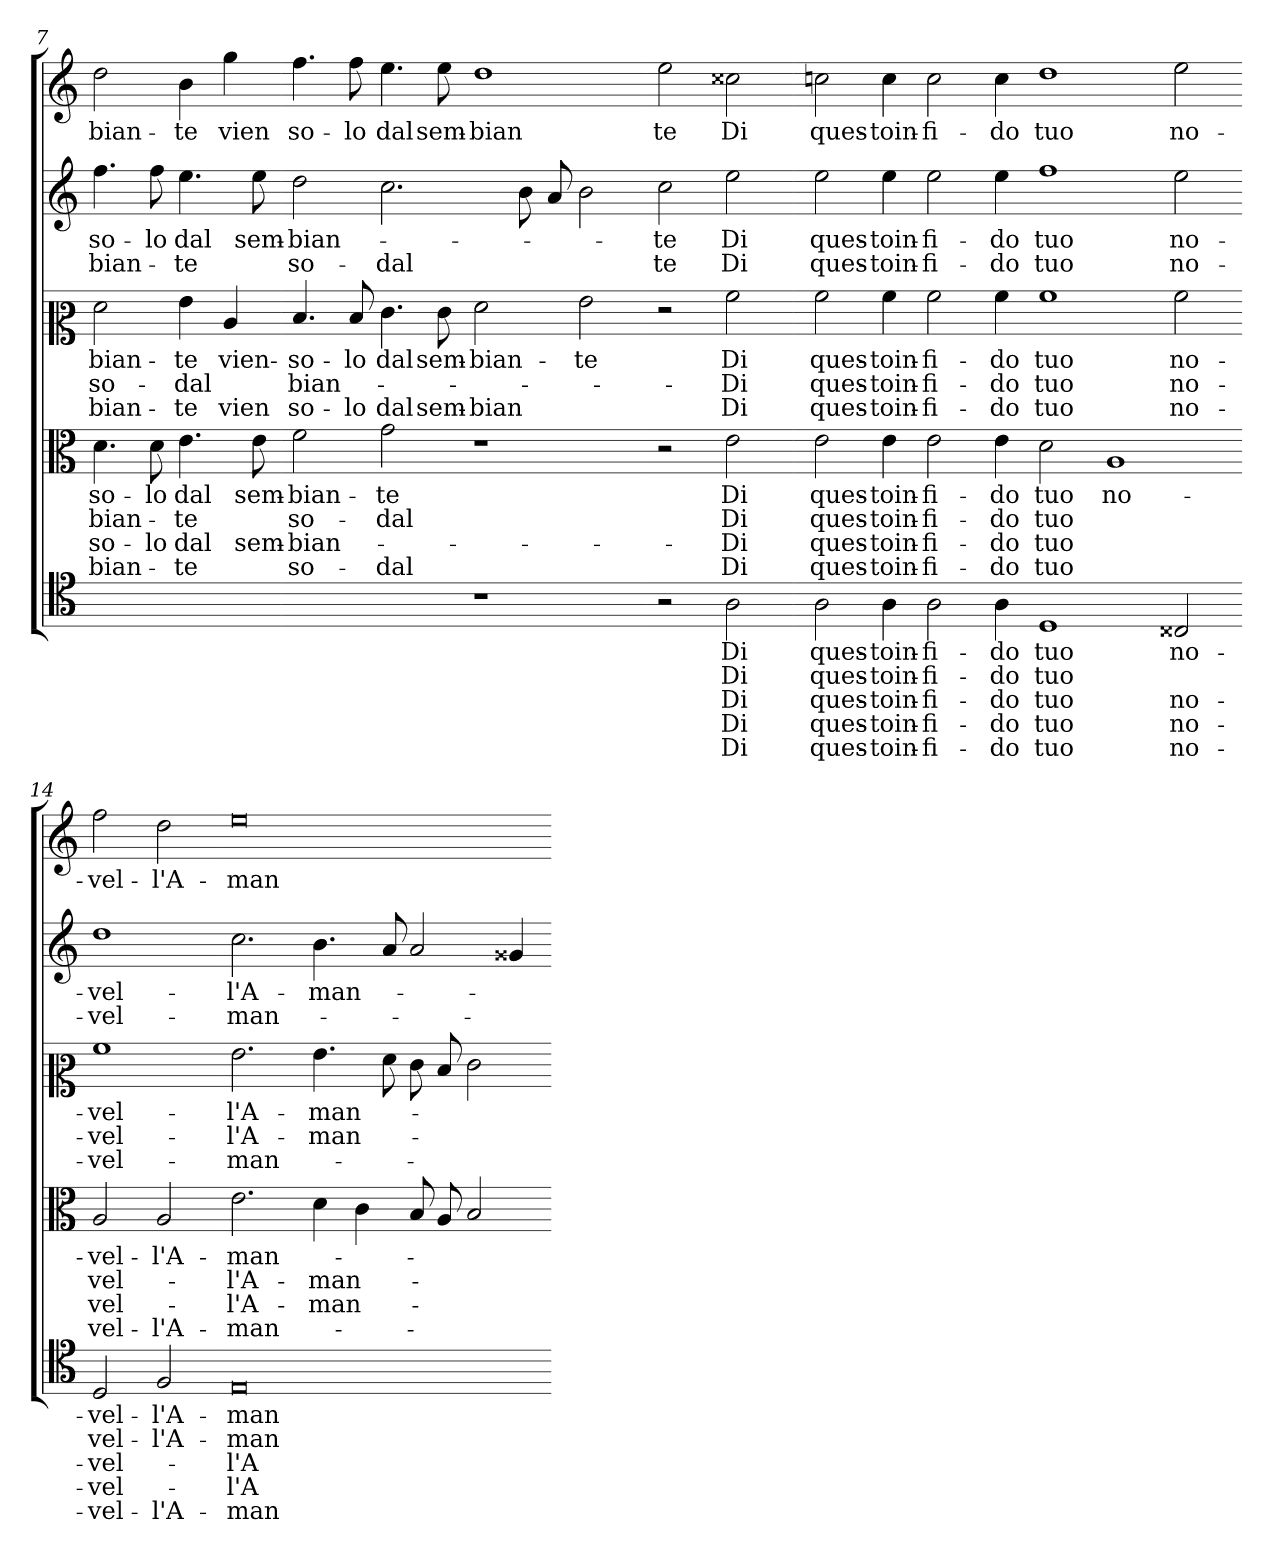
**kern	**text	**text	**text	**text	**text	**kern	**text	**text	**text	**text	**kern	**text	**text	**text	**kern	**text	**text	**kern	**text
*part5	*part5	*part5	*part5	*part5	*part5	*part4	*part4	*part4	*part4	*part4	*part3	*part3	*part3	*part3	*part2	*part2	*part2	*part1	*part1
*staff5	*staff5	*staff5	*staff5	*staff5	*staff5	*staff4	*staff4	*staff4	*staff4	*staff4	*staff3	*staff3	*staff3	*staff3	*staff2	*staff2	*staff2	*staff1	*staff1
*clefC4	*	*	*	*	*	*clefC3	*	*	*	*	*clefC2	*	*	*	*clefG2	*	*	*clefG2	*
*k[]	*	*	*	*	*	*k[]	*	*	*	*	*k[]	*	*	*	*k[]	*	*	*k[]	*
=7	=7	=7	=7	=7	=7	=7	=7	=7	=7	=7	=7	=7	=7	=7	=7	=7	=7	=7	=7
1ryy	.	.	.	.	.	4.d	so-	bian-	so-	bian-	2f	bian-	so-	bian-	4.ff	so-	bian-	2dd	bian-
.	.	.	.	.	.	8d	lo	.	lo	.	.	.	.	.	8ff	lo	.	.	.
.	.	.	.	.	.	4.e	dal	te	dal	te	4g	te	dal	te	4.ee	dal	te	4b	te
.	.	.	.	.	.	.	.	.	.	.	4c	vien-	.	vien	.	.	.	4gg	vien
.	.	.	.	.	.	8e	sem-	.	sem-	.	.	.	.	.	8ee	sem-	.	.	.
=8-	=8-	=8-	=8-	=8-	=8-	=8-	=8-	=8-	=8-	=8-	=8-	=8-	=8-	=8-	=8-	=8-	=8-	=8-	=8-
1ryy	.	.	.	.	.	2f	bian-	so-	bian-	so-	4.d	so-	bian-	so-	2dd	bian-	so-	4.ff	so-
.	.	.	.	.	.	.	.	.	.	.	8d	lo	.	lo	.	.	.	8ff	lo
.	.	.	.	.	.	2g	te	dal	.	dal	4.e	dal	.	dal	2.cc	.	dal	4.ee	dal
.	.	.	.	.	.	.	.	.	.	.	8e	sem-	.	sem-	.	.	.	8ee	sem-
1r	.	.	.	.	.	1r	.	.	.	.	2f	bian-	.	bian	.	.	.	1dd	bian
.	.	.	.	.	.	.	.	.	.	.	.	.	.	.	8b	.	.	.	.
.	.	.	.	.	.	.	.	.	.	.	.	.	.	.	8a	.	.	.	.
.	.	.	.	.	.	.	.	.	.	.	2g	te	.	.	2b	.	.	.	.
=10-	=10-	=10-	=10-	=10-	=10-	=10-	=10-	=10-	=10-	=10-	=10-	=10-	=10-	=10-	=10-	=10-	=10-	=10-	=10-
2r	.	.	.	.	.	2r	.	.	.	.	2r	.	.	.	2cc	te	te	2ee	te
2A	Di	Di	Di	Di	Di	2e	Di	Di	Di	Di	2a	Di	Di	Di	2ee	Di	Di	2cc##X	Di
=11-	=11-	=11-	=11-	=11-	=11-	=11-	=11-	=11-	=11-	=11-	=11-	=11-	=11-	=11-	=11-	=11-	=11-	=11-	=11-
2A	ques-	ques-	ques-	ques-	ques-	2e	ques-	ques-	ques-	ques-	2a	ques-	ques-	ques-	2ee	ques-	ques-	2cc	ques-
4A	toin-	toin-	toin-	toin-	toin-	4e	toin-	toin-	toin-	toin-	4a	toin-	toin-	toin-	4ee	toin-	toin-	4cc	toin-
2A	fi-	fi-	fi-	fi-	fi-	2e	fi-	fi-	fi-	fi-	2a	fi-	fi-	fi-	2ee	fi-	fi-	2cc	fi-
4A	do	do	do	do	do	4e	do	do	do	do	4a	do	do	do	4ee	do	do	4cc	do
1D	tuo	tuo	tuo	tuo	tuo	2d	tuo	tuo	tuo	tuo	1a	tuo	tuo	tuo	1ff	tuo	tuo	1dd	tuo
.	.	.	.	.	.	1A	no-	.	.	.	.	.	.	.	.	.	.	.	.
2C##X	no-	.	no-	no-	no-	.	.	.	.	.	2a	no-	no-	no-	2ee	no-	no-	2ee	no-
=14-	=14-	=14-	=14-	=14-	=14-	=14-	=14-	=14-	=14-	=14-	=14-	=14-	=14-	=14-	=14-	=14-	=14-	=14-	=14-
2D	vel-	vel-	vel-	vel-	vel-	2A	vel-	vel-	vel-	vel-	1a	vel-	vel-	vel-	1dd	vel-	vel-	2ff	vel-
2F	l'A-	l'A-	.	.	l'A-	2A	l'A-	.	.	l'A-	.	.	.	.	.	.	.	2dd	l'A-
=15-	=15-	=15-	=15-	=15-	=15-	=15-	=15-	=15-	=15-	=15-	=15-	=15-	=15-	=15-	=15-	=15-	=15-	=15-	=15-
0E	man-	man-	l'A-	l'A-	man-	2.e	man-	l'A-	l'A-	man-	2.g	l'A-	l'A-	man-	2.cc	l'A-	man-	0ee	man-
.	.	.	.	.	.	4d	.	man-	man-	.	4.g	man-	man-	.	4.b	man-	.	.	.
.	.	.	.	.	.	4c	.	.	.	.	.	.	.	.	.	.	.	.	.
.	.	.	.	.	.	.	.	.	.	.	8f	.	.	.	8a	.	.	.	.
.	.	.	.	.	.	8B	.	.	.	.	8e	.	.	.	2a	.	.	.	.
.	.	.	.	.	.	8A	.	.	.	.	8d	.	.	.	.	.	.	.	.
.	.	.	.	.	.	2B	.	.	.	.	2e	.	.	.	.	.	.	.	.
.	.	.	.	.	.	.	.	.	.	.	.	.	.	.	4g##X	.	.	.	.
=-	=-	=-	=-	=-	=-	=-	=-	=-	=-	=-	=-	=-	=-	=-	=-	=-	=-	=-	=-
*-	*-	*-	*-	*-	*-	*-	*-	*-	*-	*-	*-	*-	*-	*-	*-	*-	*-	*-	*-
